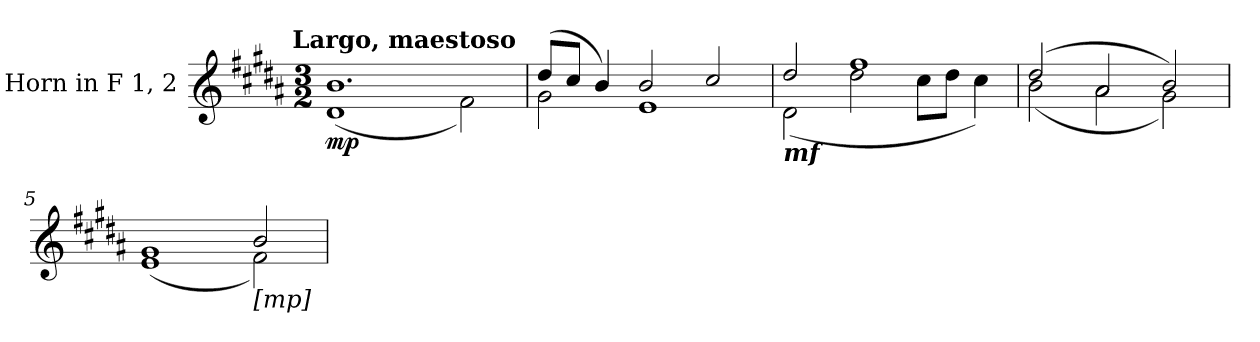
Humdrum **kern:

**kern	**dynam
*part1	*part1
*staff1	*staff1
*I"Horn in F 1, 2	*
*clefG2	*
*ITrd4c7	*
*k[f#c#g#d#]	*
!!LO:TX:omd:t=Largo, maestoso
*M3/2	*
*MM50	*
=1	=1
*^	*
!	!	!LO:DY:b
*	*^	*
1.e	(<1G#	2ryy	mp
!	!	!	!LO:DY:b
.	.	1ryy	cresc.
.	2B\)	.	.
*	*v	*v	*
=2	=2	=2
(>8g#/L	2c#\	.
8f#/J	.	.
4e/)	.	.
2e/	1A	.
2f#/	.	.
=3	=3	=3
!LO:TX:b:Bi:t=mf	!	!
2g#/	(<2G#\	.
1b	2g#\	.
.	8f#\L	.
.	8g#\J	.
!	!	!LO:DY:b
.	4f#\)	dim.
=4	=4	=4
(>2g#/	(<2e\	.
2d#/	2d#\	.
2e/)	2c#\)	.
=5	=5	=5
1c#	(<1A	.
!LO:TX:b:i:t=[mp]	!	!
2e/	2B\)	.
*v	*v	*
=	=
*-	*-
